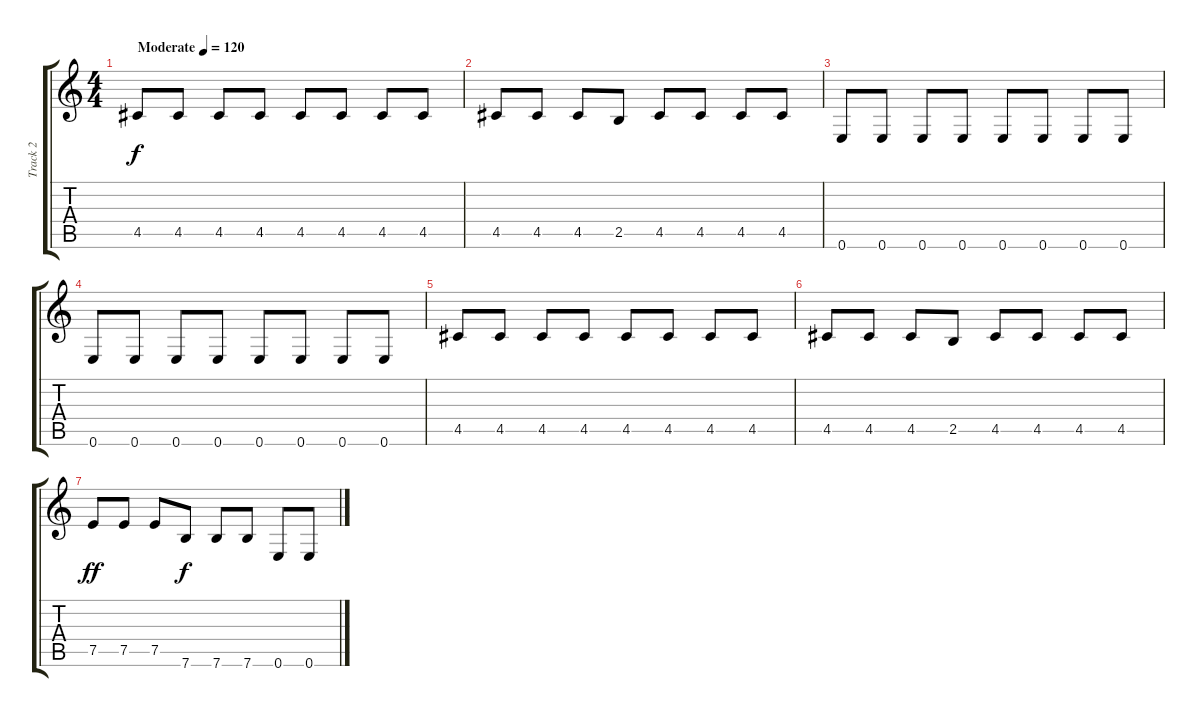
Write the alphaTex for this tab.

\track ("Track 2" "Track 2") {instrument electricbassfinger}
\staff {score tabs}
\tuning (E4 B3 G3 D3 A2 E2) {hide}
\ts (4 4)
\tempo (120 "Moderate")
\clef g2
\ks c
4.5.8{dy f instrument electricbassfinger} 4.5.8 4.5.8 4.5.8 4.5.8 4.5.8 4.5.8 4.5.8 |
4.5.8 4.5.8 4.5.8 2.5.8 4.5.8 4.5.8 4.5.8 4.5.8 |
0.6.8 0.6.8 0.6.8 0.6.8 0.6.8 0.6.8 0.6.8 0.6.8 |
0.6.8 0.6.8 0.6.8 0.6.8 0.6.8 0.6.8 0.6.8 0.6.8 |
4.5.8 4.5.8 4.5.8 4.5.8 4.5.8 4.5.8 4.5.8 4.5.8 |
4.5.8 4.5.8 4.5.8 2.5.8 4.5.8 4.5.8 4.5.8 4.5.8 |
7.5.8{dy ff} 7.5.8 7.5.8 7.6.8{dy f} 7.6.8 7.6.8 0.6.8 0.6.8
